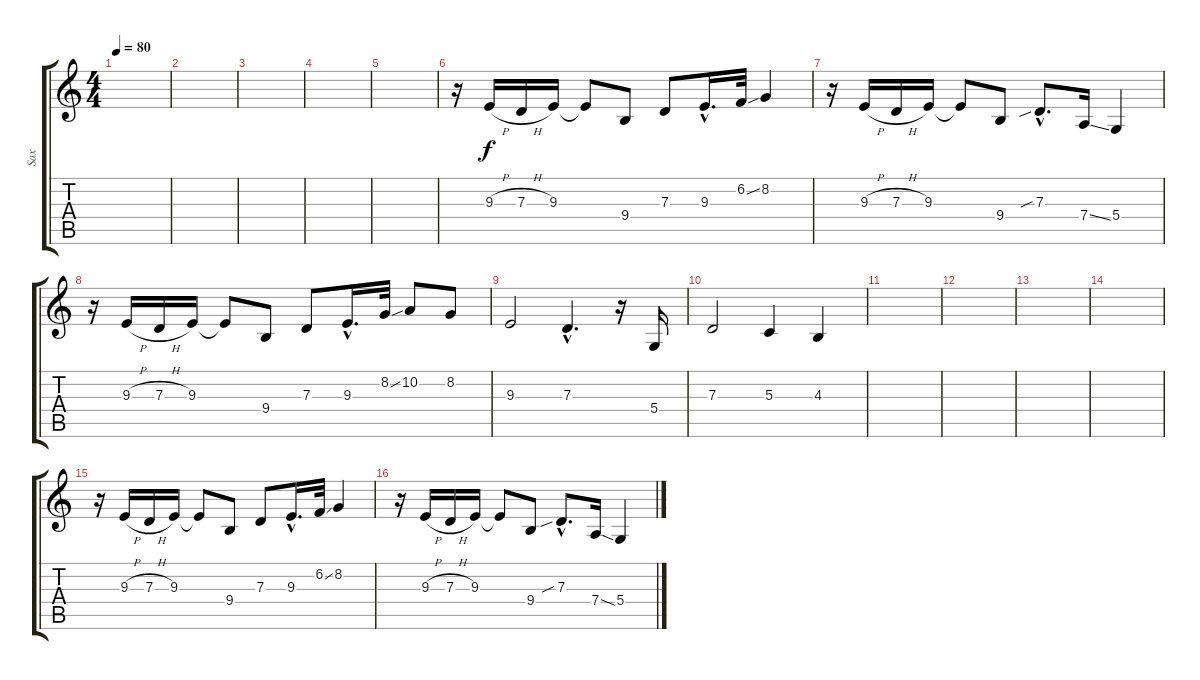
\track ("Sax" "Sax") {instrument altosax}
\staff {score tabs}
\tuning (E4 B3 G3 D3 A2 E2) {hide}
\ts (4 4)
\tempo 80
\clef g2
\ks c
|
|
|
|
|
r.16 9.3{h}.16 7.3{h}.16 9.3.16 9.3{t}.8 9.4.8 7.3.8 9.3{hac}.16{d} 6.2{ss}.32 8.2.4 |
r.16 9.3{h}.16 7.3{h}.16 9.3.16 9.3{t}.8 9.4.8 7.3{sib hac}.8{d} 7.4{ss}.16 5.4.4 |
r.16 9.3{h}.16 7.3{h}.16 9.3.16 9.3{t}.8 9.4.8 7.3.8 9.3{hac}.16{d} 8.2{ss}.32 10.2.8 8.2.8 |
9.3.2 7.3{hac}.4{d} r.16 5.4.16 |
7.3.2 5.3.4 4.3.4 |
|
|
|
|
r.16 9.3{h}.16 7.3{h}.16 9.3.16 9.3{t}.8 9.4.8 7.3.8 9.3{hac}.16{d} 6.2{ss}.32 8.2.4 |
r.16 9.3{h}.16 7.3{h}.16 9.3.16 9.3{t}.8 9.4.8 7.3{sib hac}.8{d} 7.4{ss}.16 5.4.4
